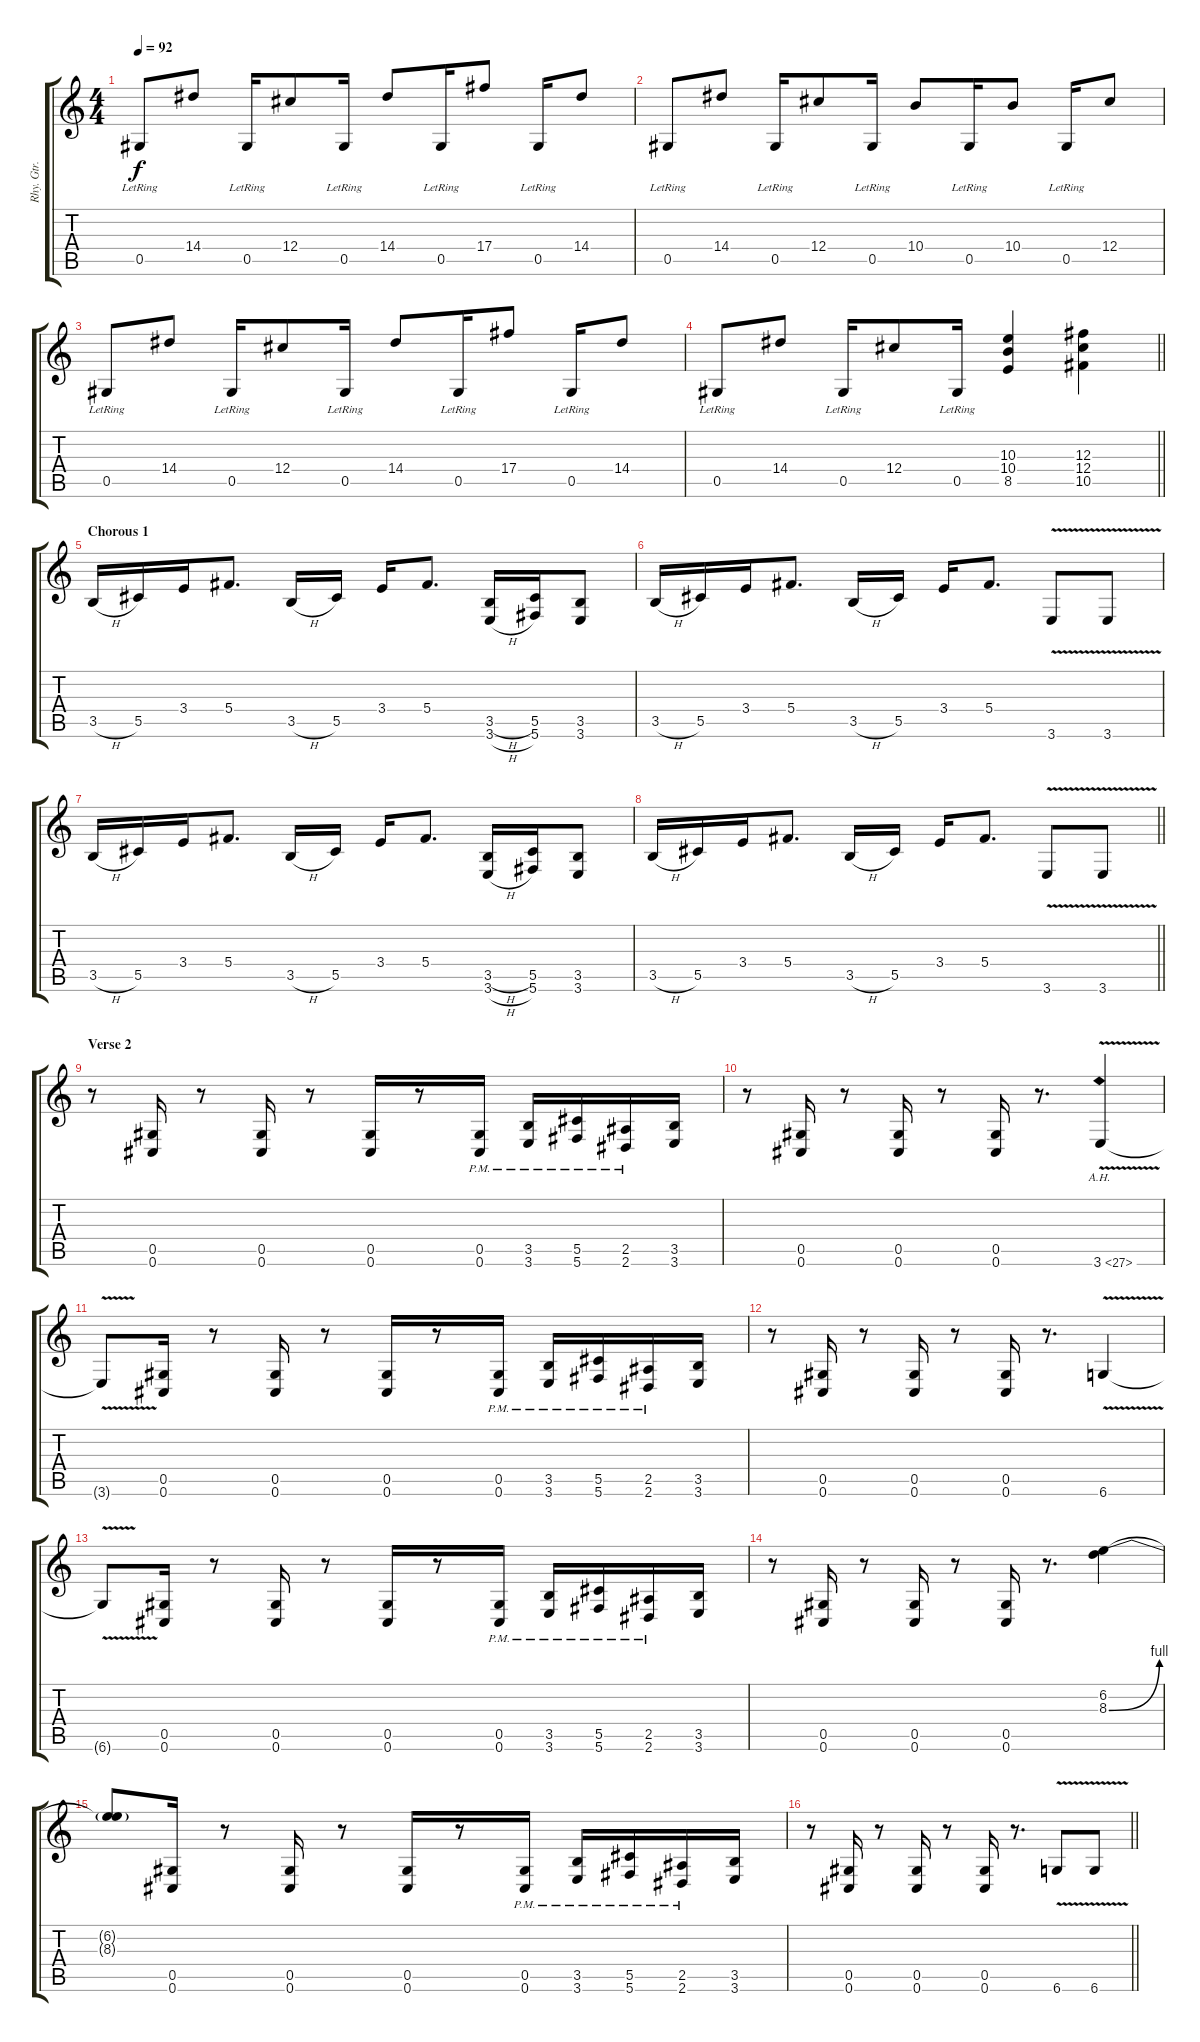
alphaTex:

\track ("Rhy. Gtr. 2" "Rhy. Gtr. ") {instrument distortionguitar}
\staff {score tabs}
\tuning (Eb4 Bb3 Gb3 Db3 Ab2 Db2) {hide}
\ts (4 4)
\section ("" "")
\tempo 92
\clef g2
\ks c
0.5{lr}.8{dy f} 14.4.8 0.5{lr}.16 12.4.8 0.5{lr}.16 14.4.8 0.5{lr}.16 17.4.8 0.5{lr}.16 14.4.8 |
0.5{lr}.8 14.4.8 0.5{lr}.16 12.4.8 0.5{lr}.16 10.4.8 0.5{lr}.16 10.4.8 0.5{lr}.16 12.4.8 |
0.5{lr}.8 14.4.8 0.5{lr}.16 12.4.8 0.5{lr}.16 14.4.8 0.5{lr}.16 17.4.8 0.5{lr}.16 14.4.8 |
\barLineRight lightlight
0.5{lr}.8 14.4.8 0.5{lr}.16 12.4.8 0.5{lr}.16 (10.3 10.4 8.5).4 (12.3 12.4 10.5).4 |
\section ("" "Chorous 1")
3.5{h}.16 5.5.16 3.4.16 5.4.8{d} 3.5{h}.16 5.5.16 3.4.16 5.4.8{d} (3.5{h} 3.6{h}).16 (5.5 5.6).16 (3.5 3.6).8 |
3.5{h}.16 5.5.16 3.4.16 5.4.8{d} 3.5{h}.16 5.5.16 3.4.16 5.4.8{d} 3.6{v}.8 3.6{v}.8 |
3.5{h}.16 5.5.16 3.4.16 5.4.8{d} 3.5{h}.16 5.5.16 3.4.16 5.4.8{d} (3.5{h} 3.6{h}).16 (5.5 5.6).16 (3.5 3.6).8 |
\barLineRight lightlight
3.5{h}.16 5.5.16 3.4.16 5.4.8{d} 3.5{h}.16 5.5.16 3.4.16 5.4.8{d} 3.6{v}.8 3.6{v}.8 |
\section ("" "Verse 2")
r.8 (0.5 0.6).16 r.8 (0.5 0.6).16 r.8 (0.5 0.6).16 r.8 (0.5{pm} 0.6{pm}).16 (3.5{pm} 3.6{pm}).16 (5.5{pm} 5.6{pm}).16 (2.5{pm} 2.6{pm}).16 (3.5 3.6).16 |
r.8 (0.5 0.6).16 r.8 (0.5 0.6).16 r.8 (0.5 0.6).16 r.8{d} 3.6{ah 24 v}.4 |
3.6{t}.8 (0.5 0.6).16 r.8 (0.5 0.6).16 r.8 (0.5 0.6).16 r.8 (0.5{pm} 0.6{pm}).16 (3.5{pm} 3.6{pm}).16 (5.5{pm} 5.6{pm}).16 (2.5{pm} 2.6{pm}).16 (3.5 3.6).16 |
r.8 (0.5 0.6).16 r.8 (0.5 0.6).16 r.8 (0.5 0.6).16 r.8{d} 6.6{v}.4 |
6.6{t}.8 (0.5 0.6).16 r.8 (0.5 0.6).16 r.8 (0.5 0.6).16 r.8 (0.5{pm} 0.6{pm}).16 (3.5{pm} 3.6{pm}).16 (5.5{pm} 5.6{pm}).16 (2.5{pm} 2.6{pm}).16 (3.5 3.6).16 |
r.8 (0.5 0.6).16 r.8 (0.5 0.6).16 r.8 (0.5 0.6).16 r.8{d} (6.2 8.3{be (bend 0 0 60 4)}).4 |
(6.2{t} 8.3{t}).8 (0.5 0.6).16 r.8 (0.5 0.6).16 r.8 (0.5 0.6).16 r.8 (0.5{pm} 0.6{pm}).16 (3.5{pm} 3.6{pm}).16 (5.5{pm} 5.6{pm}).16 (2.5{pm} 2.6{pm}).16 (3.5 3.6).16 |
\barLineRight lightlight
r.8 (0.5 0.6).16 r.8 (0.5 0.6).16 r.8 (0.5 0.6).16 r.8{d} 6.6{v}.8 6.6{v}.8
